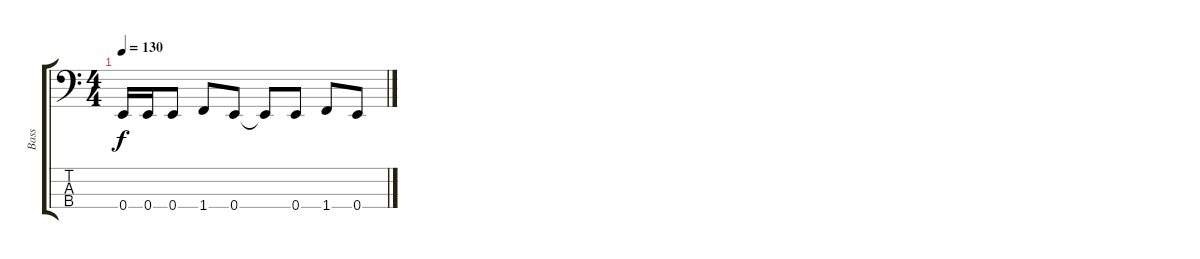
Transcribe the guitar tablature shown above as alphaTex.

\track ("Bass" "Bass") {instrument electricbasspick}
\staff {score tabs}
\tuning (G2 D2 A1 E1) {hide}
\ts (4 4)
\tempo 130
\clef f4
\ks c
0.4.16{dy f volume 4} 0.4.16 0.4.8 1.4.8{volume 3} 0.4.8 0.4{t}.8{volume 2} 0.4.8 1.4.8{volume 0} 0.4.8
